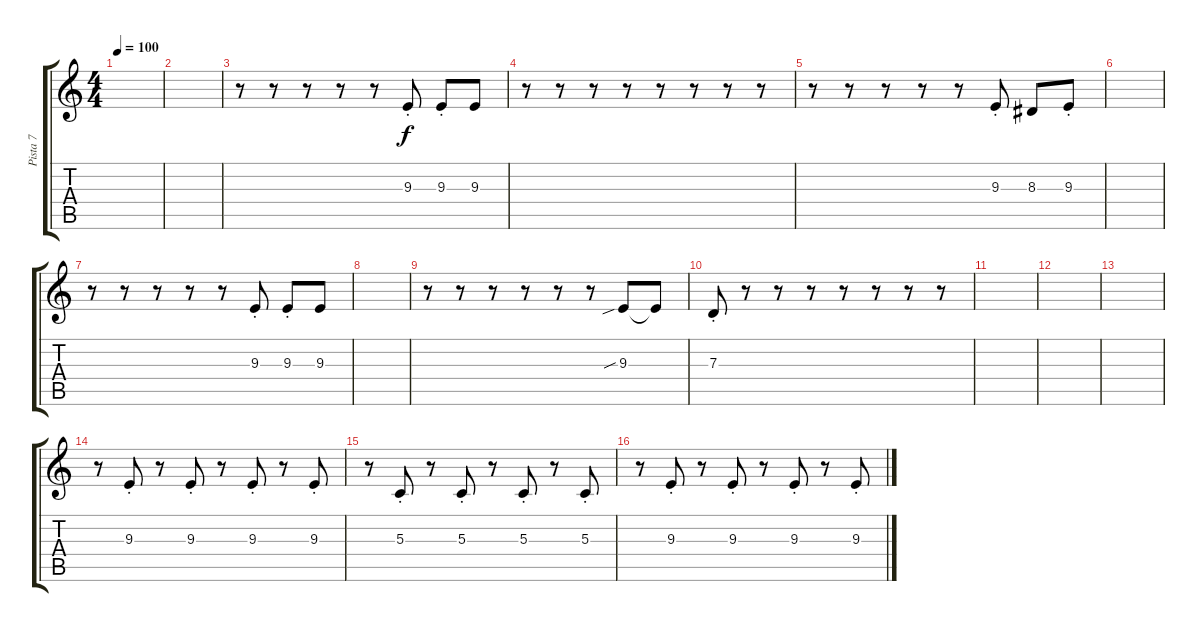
\track ("Pista 7" "Pista 7") {instrument trombone}
\staff {score tabs}
\tuning (E4 B3 G3 D3 A2 E2) {hide}
\ts (4 4)
\tempo 100
\clef g2
\ks c
|
|
r.8 r.8 r.8 r.8 r.8 9.3{st}.8 9.3{st}.8 9.3.8 |
r.8 r.8 r.8 r.8 r.8 r.8 r.8 r.8 |
r.8 r.8 r.8 r.8 r.8 9.3{st}.8 8.3.8 9.3{st}.8 |
|
r.8 r.8 r.8 r.8 r.8 9.3{st}.8 9.3{st}.8 9.3.8 |
|
r.8 r.8 r.8 r.8 r.8 r.8 9.3{sib}.8 9.3{t}.8 |
7.3{st}.8 r.8 r.8 r.8 r.8 r.8 r.8 r.8 |
|
|
|
r.8 9.3{st}.8 r.8 9.3{st}.8 r.8 9.3{st}.8 r.8 9.3{st}.8 |
r.8 5.3{st}.8 r.8 5.3{st}.8 r.8 5.3{st}.8 r.8 5.3{st}.8 |
r.8 9.3{st}.8 r.8 9.3{st}.8 r.8 9.3{st}.8 r.8 9.3{st}.8
